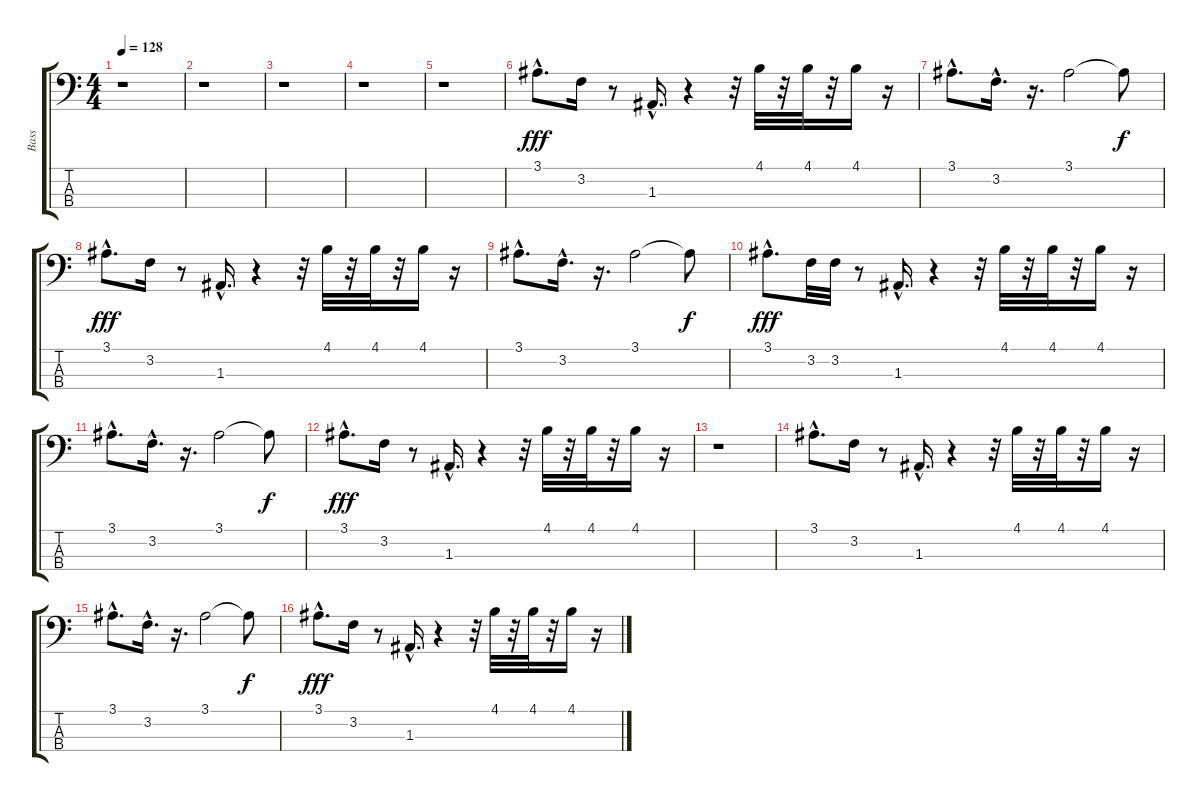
\track ("Bass" "Bass") {instrument fretlessbass}
\staff {score tabs}
\tuning (G2 D2 A1 E1) {hide}
\ts (4 4)
\tempo 128
\clef f4
\ks c
r.1{dy f} |
r.1 |
r.1 |
r.1 |
r.1 |
3.1{hac}.8{d dy fff} 3.2.16 r.8 1.3{hac}.16{d} r.4 r.32 4.1.32 r.32 4.1.32 r.32 4.1.16 r.16 |
3.1{hac}.8{d} 3.2{hac}.16{d} r.16{d} 3.1.2 3.1{t}.8{dy f} |
3.1{hac}.8{d dy fff} 3.2.16 r.8 1.3{hac}.16{d} r.4 r.32 4.1.32 r.32 4.1.32 r.32 4.1.16 r.16 |
3.1{hac}.8{d} 3.2{hac}.16{d} r.16{d} 3.1.2 3.1{t}.8{dy f} |
3.1{hac}.8{d dy fff} 3.2.32 3.2.32 r.8 1.3{hac}.16{d} r.4 r.32 4.1.32 r.32 4.1.32 r.32 4.1.16 r.16 |
3.1{hac}.8{d} 3.2{hac}.16{d} r.16{d} 3.1.2 3.1{t}.8{dy f} |
3.1{hac}.8{d dy fff} 3.2.16 r.8 1.3{hac}.16{d} r.4 r.32 4.1.32 r.32 4.1.32 r.32 4.1.16 r.16 |
r.1 |
3.1{hac}.8{d} 3.2.16 r.8 1.3{hac}.16{d} r.4 r.32 4.1.32 r.32 4.1.32 r.32 4.1.16 r.16 |
3.1{hac}.8{d} 3.2{hac}.16{d} r.16{d} 3.1.2 3.1{t}.8{dy f} |
3.1{hac}.8{d dy fff} 3.2.16 r.8 1.3{hac}.16{d} r.4 r.32 4.1.32 r.32 4.1.32 r.32 4.1.16 r.16
